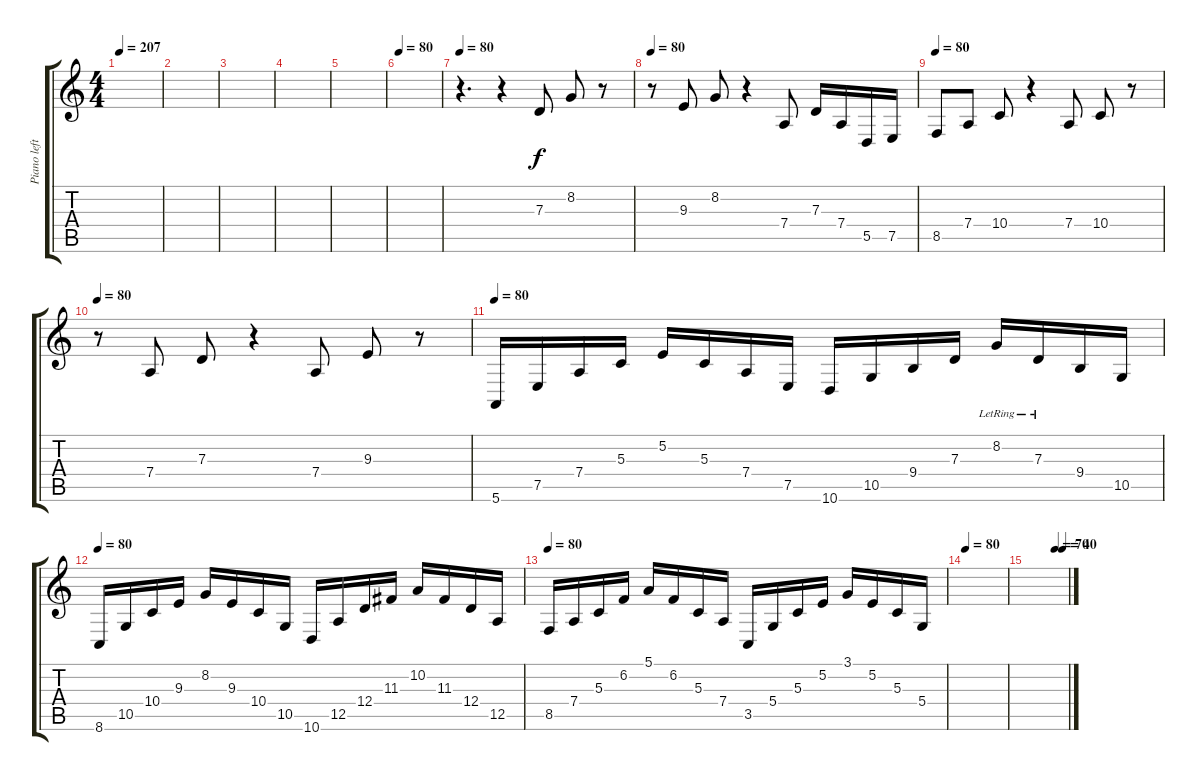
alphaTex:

\track ("Piano left hand" "Piano left") {instrument acousticgrandpiano}
\staff {score tabs}
\tuning (E4 B3 G3 D3 A2 E2) {hide}
\ts (4 4)
\tempo 207
\clef g2
\ks c
|
|
|
|
|
\tempo 80
|
\tempo 80
r.4{d} r.4 7.3.8 8.2.8 r.8 |
\tempo 80
r.8 9.3.8 8.2.8 r.4 7.4.8 7.3.16 7.4.16 5.5.16 7.5.16 |
\tempo 80
8.5.8 7.4.8 10.4.8 r.4 7.4.8 10.4.8 r.8 |
\tempo 80
r.8 7.4.8 7.3.8 r.4 7.4.8 9.3.8 r.8 |
\tempo 80
5.6.16{volume 8} 7.5.16 7.4.16 5.3.16 5.2.16 5.3.16 7.4.16 7.5.16 10.6.16 10.5.16 9.4.16 7.3.16 8.2{lr}.16 7.3{lr}.16 9.4.16 10.5.16 |
\tempo 80
8.6.16 10.5.16 10.4.16 9.3.16 8.2.16 9.3.16 10.4.16 10.5.16 10.6.16 12.5.16 12.4.16 11.3.16 10.2.16 11.3.16 12.4.16 12.5.16 |
\tempo 80
8.5.16 7.4.16 5.3.16 6.2.16 5.1.16 6.2.16 5.3.16 7.4.16 3.5.16 5.4.16 5.3.16 5.2.16 3.1.16 5.2.16 5.3.16 5.4.16 |
\tempo 80
|
\tempo (70 0.6875)
\tempo (40 0.875)
